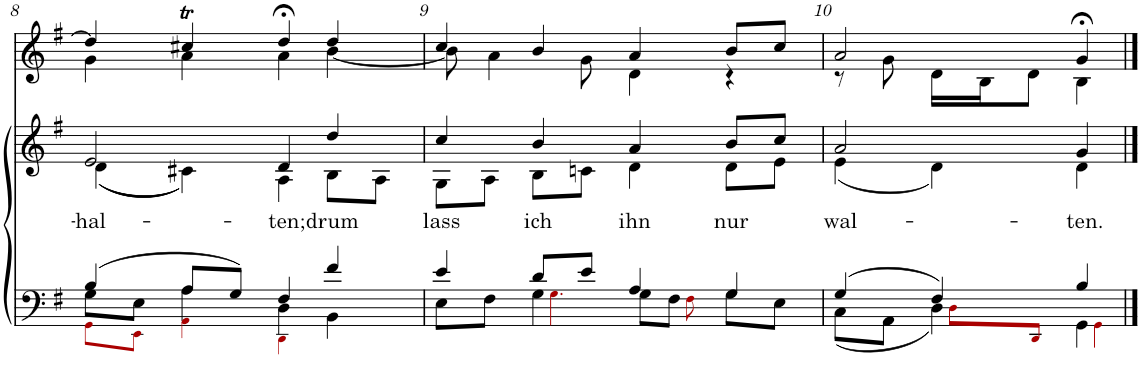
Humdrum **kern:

**kern	**kern	**text	**kern
*part3	*part2	*part2	*part1
*staff3	*staff2	*staff2	*staff1
*I"Tenor/Bass	*I"Soprano/Alto	*	*I"Horn in F
*	*	*	*I'Hn
!!LO:PB:g=z
*clefF4	*clefG2	*	*clefG2
*	*	*	*ITrd4c7
*k[f#]	*k[f#]	*	*k[f#]
*M4/4	*M4/4	*	*M4/4
*met(c)	*met(c)	*	*met(c)
=8	=8	=8	=8
*^	*	*	*
*	*^	*	*	*
!	!	!	!	!LO:LY:b	!
*	*	*	*^	*	*^
(4B/	8G\L	8GGi\L	2e/	((4d\	-hal-	4dd/]	4g\
.	8E\J	8EEi\J	.	.	.	.	.
8A/L	4A\	4AAi\	.	4c#X\))	.	4cc#Xt/	4a\
8G/J)	.	.	.	.	.	.	.
!	!	!	!	!	!LO:LY:b	!	!
4F#/	4D\	4DDi\	4d/	4A\	-ten;	4dd;<,/	4a\
!	!	!	!	!	!LO:LY:b	!	!
4f#/	4BB\	4ryy	4dd/	8B\L	drum	4dd/	[4b\
.	.	.	.	8A\J	.	.	.
=9	=9	=9	=9	=9	=9	=9	=9
!	!	!	!	!	!LO:LY:b	!	!
4e/	8E\L	4ryy	4cc/	8G\L	lass	4cc/	8b\]
.	8F#\J	.	.	8A\J	.	.	4a\
!	!	!	!	!	!LO:LY:b	!	!
8d/L	4G\	4.Gi\	4b/	8B\L	ich	4b/	.
8e/J	.	.	.	8cn\J	.	.	8g\
!	!	!	!	!	!LO:LY:b	!	!
4A/	8G\L	.	4a/	4d\	ihn	4a/	4d\
.	8F#\J	8F#!i\	.	.	.	.	.
!	!	!	!	!	!LO:LY:b	!	!
4G/	8G\L	4ryy	8b/L	8d\L	nur	8b/L	4r
.	8E\J	.	8cc/J	8e\J	.	8cc/J	.
=10	=10	=10	=10	=10	=10	=10	=10
!	!	!	!	!	!LO:LY:b	!	!
(4G/	(8C\L	4ryy	2a/	(4e\	wal-	2a/	8r
.	8AA\J	.	.	.	.	.	8g\
4F#/)	4D\)	8D;<i\L	.	4d\)	.	.	16d\LL
.	.	.	.	.	.	.	16B\J
.	.	8DDi/J	.	.	.	.	8d\J
!	!	!	!	!	!LO:LY:b	!	!
4B/	4GG\	4GGi\	4g/	4d\	-ten.	4g;</	4B\
*v	*v	*v	*	*	*	*v	*v
*	*v	*v	*	*
==	==	==	==
*-	*-	*-	*-
